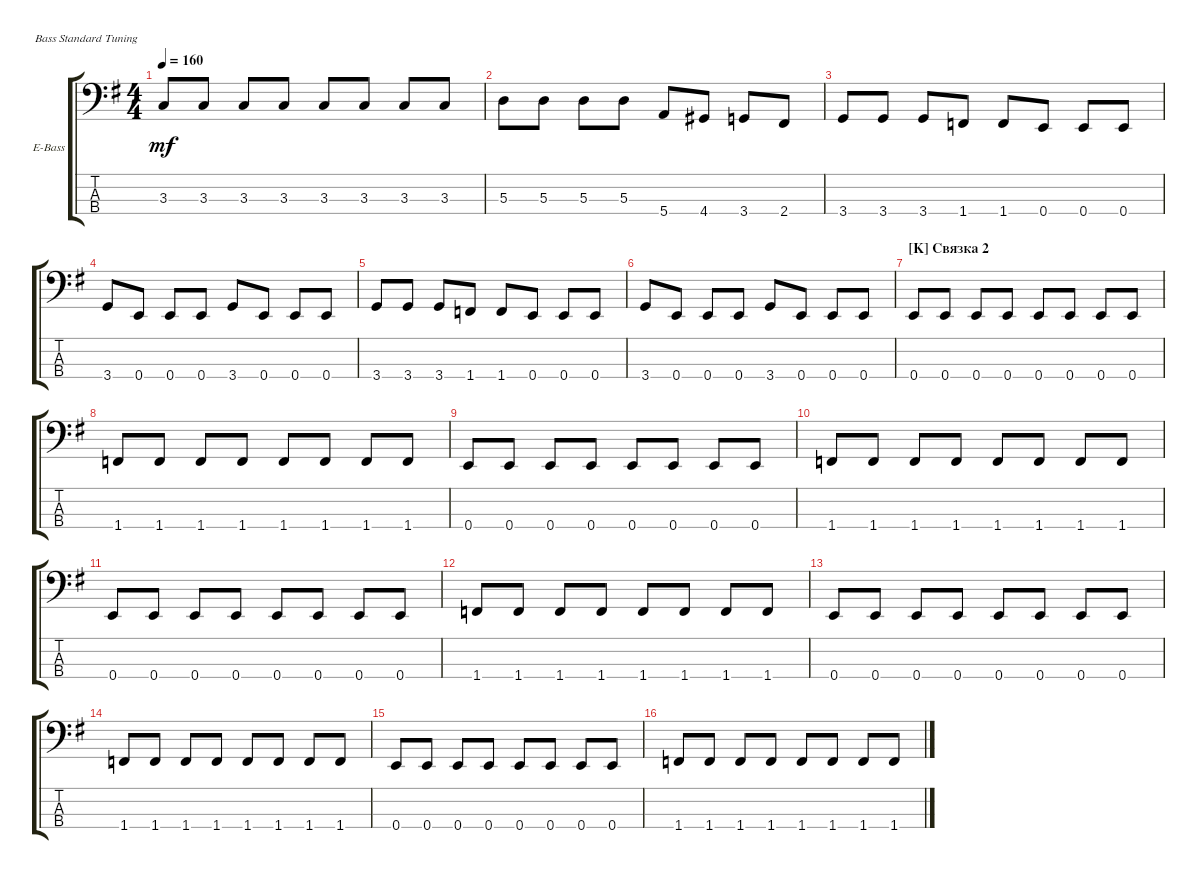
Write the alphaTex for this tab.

\defaultSystemsLayout 4
\bracketExtendMode groupsimilarinstruments
\firstSystemTrackNameOrientation horizontal
\otherSystemsTrackNameOrientation horizontal
\track ("Electric Bass" "E-Bass") {instrument electricbassfinger}
\staff {score tabs}
\tuning (G2 D2 A1 E1)
\ts (4 4)
\tempo 160
\clef f4
\ks eminor
3.3.8{dy mf} 3.3.8 3.3.8 3.3.8 3.3.8 3.3.8 3.3.8 3.3.8 |
5.3.8 5.3.8 5.3.8 5.3.8 5.4.8 4.4.8 3.4.8 2.4.8 |
3.4.8 3.4.8 3.4.8 1.4.8 1.4.8 0.4.8 0.4.8 0.4.8 |
3.4.8 0.4.8 0.4.8 0.4.8 3.4.8 0.4.8 0.4.8 0.4.8 |
3.4.8 3.4.8 3.4.8 1.4.8 1.4.8 0.4.8 0.4.8 0.4.8 |
3.4.8 0.4.8 0.4.8 0.4.8 3.4.8 0.4.8 0.4.8 0.4.8 |
\section ("K" "Связка 2")
0.4.8 0.4.8 0.4.8 0.4.8 0.4.8 0.4.8 0.4.8 0.4.8 |
1.4.8 1.4.8 1.4.8 1.4.8 1.4.8 1.4.8 1.4.8 1.4.8 |
0.4.8 0.4.8 0.4.8 0.4.8 0.4.8 0.4.8 0.4.8 0.4.8 |
1.4.8 1.4.8 1.4.8 1.4.8 1.4.8 1.4.8 1.4.8 1.4.8 |
0.4.8 0.4.8 0.4.8 0.4.8 0.4.8 0.4.8 0.4.8 0.4.8 |
1.4.8 1.4.8 1.4.8 1.4.8 1.4.8 1.4.8 1.4.8 1.4.8 |
0.4.8 0.4.8 0.4.8 0.4.8 0.4.8 0.4.8 0.4.8 0.4.8 |
1.4.8 1.4.8 1.4.8 1.4.8 1.4.8 1.4.8 1.4.8 1.4.8 |
0.4.8 0.4.8 0.4.8 0.4.8 0.4.8 0.4.8 0.4.8 0.4.8 |
1.4.8 1.4.8 1.4.8 1.4.8 1.4.8 1.4.8 1.4.8 1.4.8
